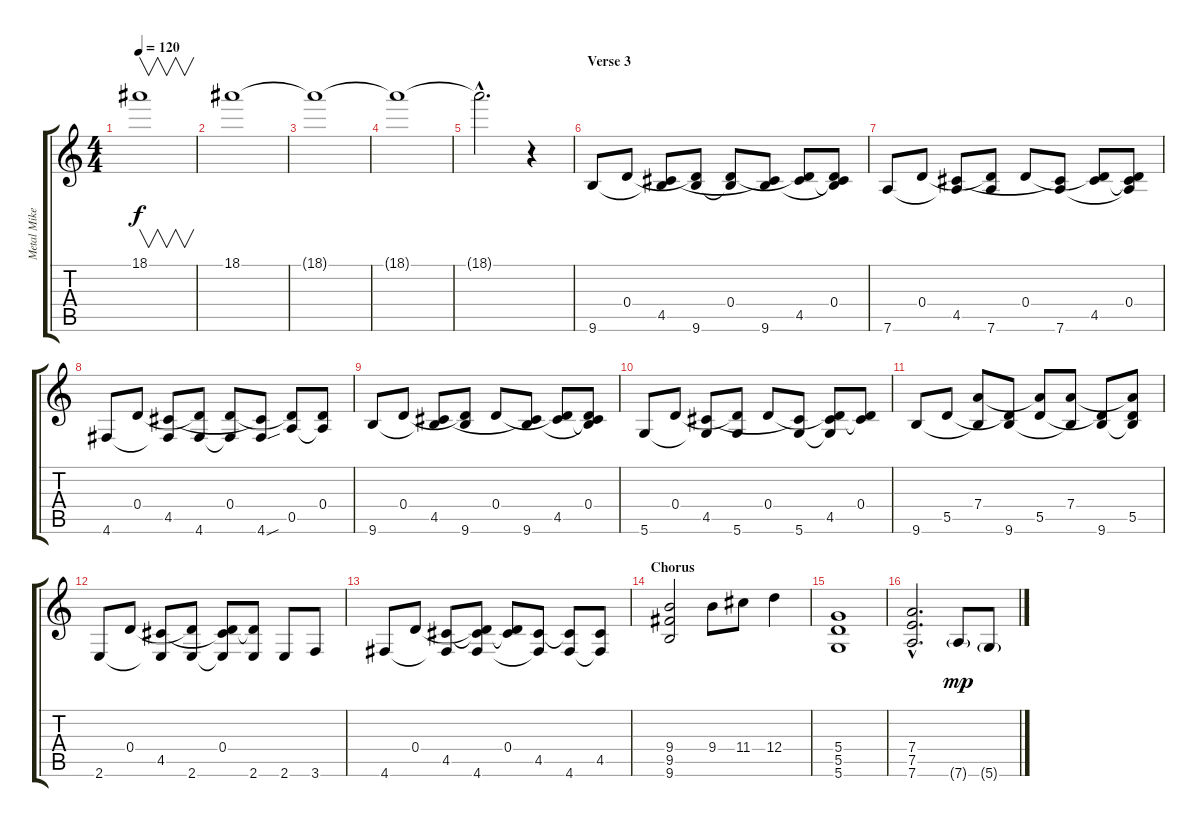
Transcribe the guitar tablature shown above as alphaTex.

\track ("Metal Mike" "Metal Mike") {instrument distortionguitar}
\staff {score tabs}
\tuning (E4 B3 G3 D3 A2 D2) {hide}
\ts (4 4)
\tempo 120
\clef g2
\ks c
18.1{t}.1{v dy f} |
18.1.1{volume 6} |
18.1{t}.1 |
18.1{t}.1 |
18.1{hac t}.2{d} r.4 |
\section ("" "Verse 3")
9.6.8{volume 13 instrument electricguitarclean} 0.4.8 (4.5 9.6{t}).8 (0.4{t} 9.6).8 (0.4 9.6{t}).8 (4.5{t} 9.6).8 (0.4{t} 4.5).8 (0.4 4.5{t} 9.6{t}).8 |
7.6.8 0.4.8 (4.5 7.6{t}).8 (0.4{t} 7.6).8 0.4.8 (4.5{t} 7.6).8 (0.4{t} 4.5).8 (0.4 4.5{t} 7.6{t}).8 |
4.6.8 0.4.8 (4.5 4.6{t}).8 (0.4{t} 4.6).8 (0.4 4.6{t}).8 (4.5{t} 4.6{sou}).8 (0.4{t} 0.5).8 (0.4 0.5{t}).8 |
9.6.8 0.4.8 (4.5 9.6{t}).8 (0.4{t} 9.6).8 0.4.8 (4.5{t} 9.6).8 (0.4{t} 4.5).8 (0.4 4.5{t} 9.6{t}).8 |
5.6.8 0.4.8 (4.5 5.6{t}).8 (0.4{t} 5.6).8 0.4.8 (4.5{t} 5.6).8 (0.4{t} 4.5 5.6{t}).8 (0.4 4.5{t}).8 |
9.6.8 5.5.8 (7.4 9.6{t}).8 (5.5{t} 9.6).8 (7.4{t} 5.5).8 (7.4 9.6{t}).8 (5.5{t} 9.6).8 (7.4{t} 5.5 9.6{t}).8 |
2.6.8 0.4.8 (4.5 2.6{t}).8 (0.4{t} 2.6).8 (0.4 4.5{t} 2.6{t}).8 (0.4{t} 2.6).8 2.6.8 3.6.8 |
4.6.8 0.4.8 (4.5 4.6{t}).8 (0.4{t} 4.5{t} 4.6).8 (0.4 4.5{t}).8 (4.5 4.6{t}).8 (4.5{t} 4.6).8 (4.5 4.6{t}).8 |
\section ("" "Chorus")
(9.4 9.5 9.6).2{volume 13 instrument distortionguitar} 9.4.8 11.4.8 12.4.4 |
(5.4 5.5 5.6).1 |
(7.4{hac} 7.5{hac} 7.6{hac}).2{d} 7.6{g}.8{dy mp} 5.6{g}.8
